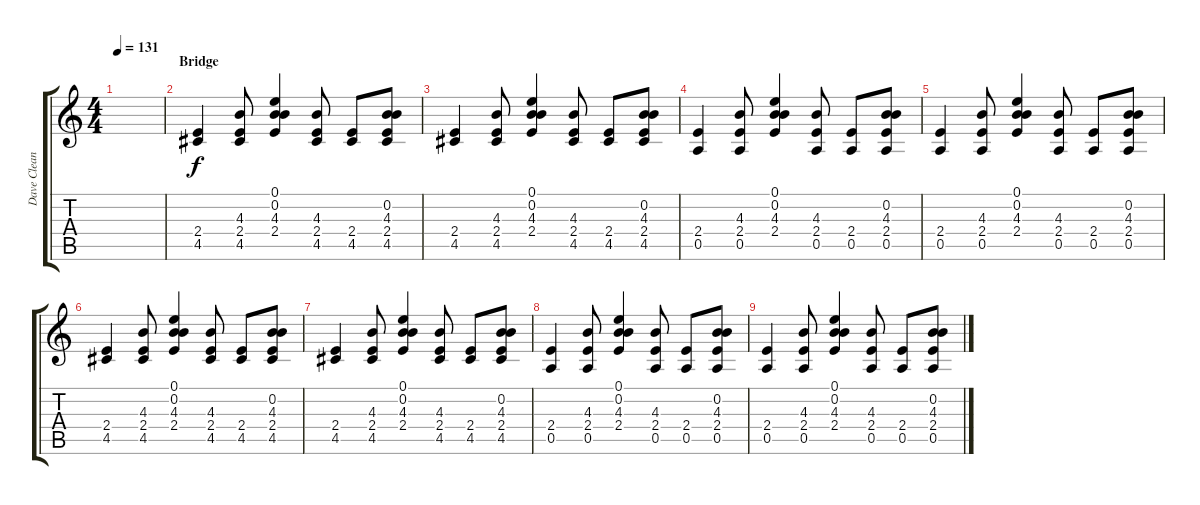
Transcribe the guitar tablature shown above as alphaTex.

\track ("Dave Clean" "Dave Clean") {instrument electricguitarclean}
\staff {score tabs}
\tuning (E4 B3 G3 D3 A2 E2) {hide}
\ts (4 4)
\tempo 131
\clef g2
\ks c
|
\section ("" "Bridge")
(2.4 4.5).4 (4.3 2.4 4.5).8 (0.1 0.2 4.3 2.4).4 (4.3 2.4 4.5).8 (2.4 4.5).8 (0.2 4.3 2.4 4.5).8 |
(2.4 4.5).4 (4.3 2.4 4.5).8 (0.1 0.2 4.3 2.4).4 (4.3 2.4 4.5).8 (2.4 4.5).8 (0.2 4.3 2.4 4.5).8 |
(2.4 0.5).4 (4.3 2.4 0.5).8 (0.1 0.2 4.3 2.4).4 (4.3 2.4 0.5).8 (2.4 0.5).8 (0.2 4.3 2.4 0.5).8 |
(2.4 0.5).4 (4.3 2.4 0.5).8 (0.1 0.2 4.3 2.4).4 (4.3 2.4 0.5).8 (2.4 0.5).8 (0.2 4.3 2.4 0.5).8 |
(2.4 4.5).4 (4.3 2.4 4.5).8 (0.1 0.2 4.3 2.4).4 (4.3 2.4 4.5).8 (2.4 4.5).8 (0.2 4.3 2.4 4.5).8 |
(2.4 4.5).4 (4.3 2.4 4.5).8 (0.1 0.2 4.3 2.4).4 (4.3 2.4 4.5).8 (2.4 4.5).8 (0.2 4.3 2.4 4.5).8 |
(2.4 0.5).4 (4.3 2.4 0.5).8 (0.1 0.2 4.3 2.4).4 (4.3 2.4 0.5).8 (2.4 0.5).8 (0.2 4.3 2.4 0.5).8 |
(2.4 0.5).4 (4.3 2.4 0.5).8 (0.1 0.2 4.3 2.4).4 (4.3 2.4 0.5).8 (2.4 0.5).8 (0.2 4.3 2.4 0.5).8
